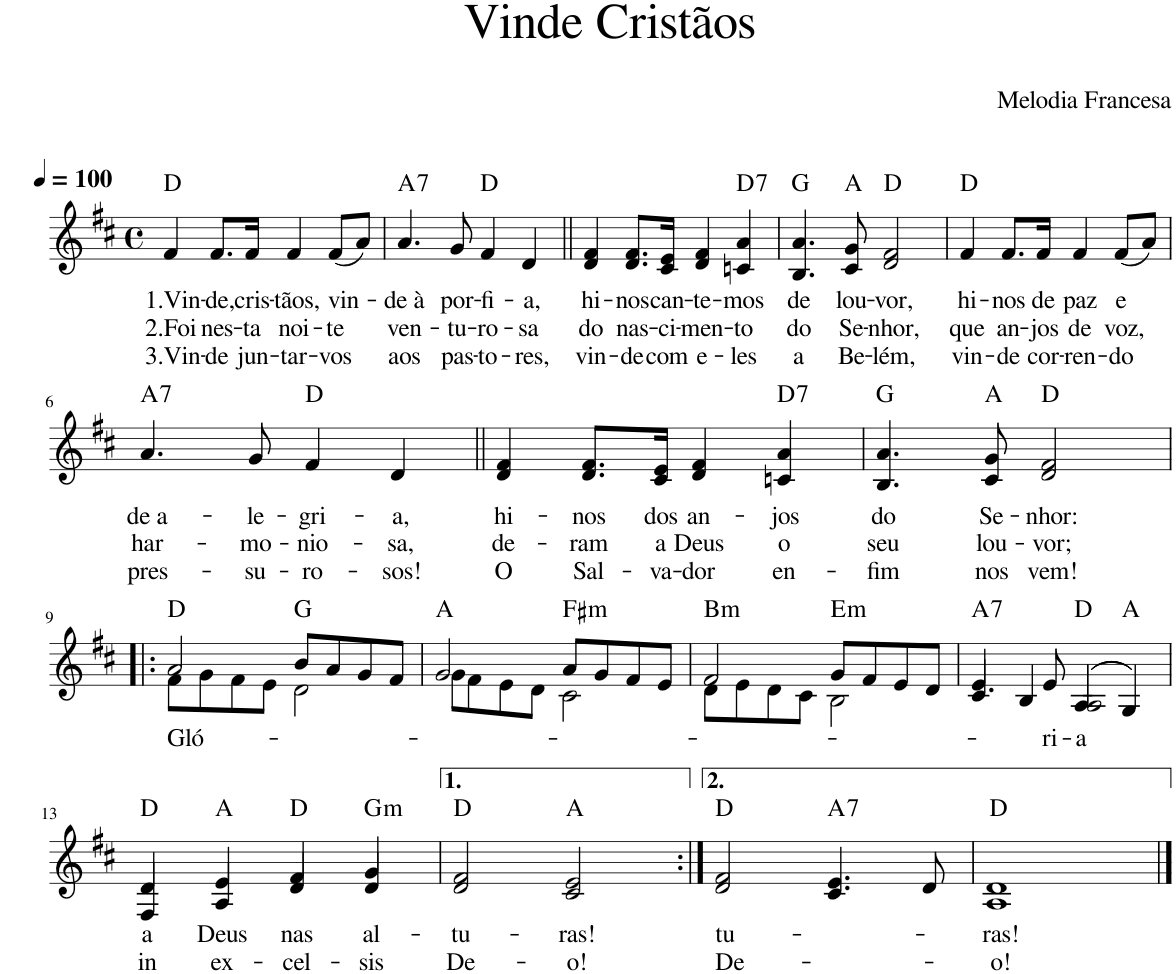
**kern	**text	**text	**text	**harte
*part1	*part1	*part1	*part1	*part1
*staff1	*staff1	*staff1	*staff1	*
*I"Voz	*	*	*	*
*clefG2	*	*	*	*
*k[f#c#]	*	*	*	*
*M4/4	*	*	*	*
*met(c)	*	*	*	*
*MM100	*	*	*	*
=1	=1	=1	=1	=1
!	!LO:LY:b	!LO:LY:b	!LO:LY:b	!
4f#/	1.Vin-	2.Foi	3.Vin-	D:maj
!	!LO:LY:b	!LO:LY:b	!LO:LY:b	!
8.f#/L	-de,	nes-	-de	.
!	!LO:LY:b	!LO:LY:b	!LO:LY:b	!
16f#/Jk	cris-	-ta	jun-	.
!	!LO:LY:b	!LO:LY:b	!LO:LY:b	!
4f#/	-tãos,	noi-	-tar-	.
!	!LO:LY:b	!LO:LY:b	!LO:LY:b	!
(8f#/L	vin-	-te	-vos	.
8a/J)	.	.	.	.
=2	=2	=2	=2	=2
!	!LO:LY:b	!LO:LY:b	!LO:LY:b	!LO:H:kt=7
4.a/	-de à	ven-	aos	A:7
!	!LO:LY:b	!LO:LY:b	!LO:LY:b	!
8g/	por-	-tu-	pas-	.
!	!LO:LY:b	!LO:LY:b	!LO:LY:b	!
4f#/	-fi-	-ro-	-to-	D:maj
!	!LO:LY:b	!LO:LY:b	!LO:LY:b	!
4d/	-a,	-sa	-res,	.
=3||	=3||	=3||	=3||	=3||
!	!LO:LY:b	!LO:LY:b	!LO:LY:b	!
4d/ 4f#/	hi-	do	vin-	.
!	!LO:LY:b	!LO:LY:b	!LO:LY:b	!
8.d/ 8.f#/L	-nos	nas-	-de	.
!	!LO:LY:b	!LO:LY:b	!LO:LY:b	!
16c#/ 16e/Jk	can-	-ci-	com	.
!	!LO:LY:b	!LO:LY:b	!LO:LY:b	!
4d/ 4f#/	-te-	-men-	e-	.
!	!LO:LY:b	!LO:LY:b	!LO:LY:b	!LO:H:kt=7
4cn/ 4a/	-mos	-to	-les	D:7
=4	=4	=4	=4	=4
!	!LO:LY:b	!LO:LY:b	!LO:LY:b	!
4.B/ 4.a/	de	do	a	G:maj
!	!LO:LY:b	!LO:LY:b	!LO:LY:b	!
8c#/ 8g/	lou-	Se-	Be-	A:maj
!	!LO:LY:b	!LO:LY:b	!LO:LY:b	!
2d/ 2f#/	-vor,	-nhor,	-lém,	D:maj
=5	=5	=5	=5	=5
!	!LO:LY:b	!LO:LY:b	!LO:LY:b	!
4f#/	hi-	que	vin-	D:maj
!	!LO:LY:b	!LO:LY:b	!LO:LY:b	!
8.f#/L	-nos	an-	-de	.
!	!LO:LY:b	!LO:LY:b	!LO:LY:b	!
16f#/Jk	de	-jos	cor-	.
!	!LO:LY:b	!LO:LY:b	!LO:LY:b	!
4f#/	paz	de	-ren-	.
!	!LO:LY:b	!LO:LY:b	!LO:LY:b	!
(8f#/L	e	voz,	-do	.
8a/J)	.	.	.	.
!!LO:LB:g=z
=6	=6	=6	=6	=6
!	!LO:LY:b	!LO:LY:b	!LO:LY:b	!LO:H:kt=7
4.a/	de a-	har-	pres-	A:7
!	!LO:LY:b	!LO:LY:b	!LO:LY:b	!
8g/	-le-	-mo-	-su-	.
!	!LO:LY:b	!LO:LY:b	!LO:LY:b	!
4f#/	-gri-	-nio-	-ro-	D:maj
!	!LO:LY:b	!LO:LY:b	!LO:LY:b	!
4d/	-a,	-sa,	-sos!	.
=7||	=7||	=7||	=7||	=7||
!	!LO:LY:b	!LO:LY:b	!LO:LY:b	!
4d/ 4f#/	hi-	de-	O	.
!	!LO:LY:b	!LO:LY:b	!LO:LY:b	!
8.d/ 8.f#/L	-nos	-ram	Sal-	.
!	!LO:LY:b	!LO:LY:b	!LO:LY:b	!
16c#/ 16e/Jk	dos	a	-va-	.
!	!LO:LY:b	!LO:LY:b	!LO:LY:b	!
4d/ 4f#/	an-	Deus	-dor	.
!	!LO:LY:b	!LO:LY:b	!LO:LY:b	!LO:H:kt=7
4cn/ 4a/	-jos	o	en-	D:7
=8	=8	=8	=8	=8
!	!LO:LY:b	!LO:LY:b	!LO:LY:b	!
4.B/ 4.a/	do	seu	-fim	G:maj
!	!LO:LY:b	!LO:LY:b	!LO:LY:b	!
8c#/ 8g/	Se-	lou-	nos	A:maj
!	!LO:LY:b	!LO:LY:b	!LO:LY:b	!
2d/ 2f#/	-nhor:	-vor;	vem!	D:maj
!!LO:LB:g=z
=9!|:	=9!|:	=9!|:	=9!|:	=9!|:
!	!LO:LY:b	!	!	!
*^	*	*	*	*
2a/	8f#\L	Gló-	.	.	D:maj
.	8g\	.	.	.	.
.	8f#\	.	.	.	.
.	8e\J	.	.	.	.
8b/L	2d\	.	.	.	G:maj
8a/	.	.	.	.	.
8g/	.	.	.	.	.
8f#/J	.	.	.	.	.
=10	=10	=10	=10	=10	=10
2g/	8g\L	.	.	.	A:maj
.	8f#\	.	.	.	.
.	8e\	.	.	.	.
.	8d\J	.	.	.	.
!	!	!	!	!	!LO:H:kt=m
8a/L	2c#\	.	.	.	F#:min
8g/	.	.	.	.	.
8f#/	.	.	.	.	.
8e/J	.	.	.	.	.
=11	=11	=11	=11	=11	=11
!	!	!	!	!	!LO:H:kt=m
2f#/	8d\L	.	.	.	B:min
.	8e\	.	.	.	.
.	8d\	.	.	.	.
.	8c#\J	.	.	.	.
!	!	!	!	!	!LO:H:kt=m
8g/L	2B\	.	.	.	E:min
8f#/	.	.	.	.	.
8e/	.	.	.	.	.
8d/J	.	.	.	.	.
=12	=12	=12	=12	=12	=12
!	!	!	!	!	!LO:H:kt=7
4c#/	4.e/	.	.	.	A:7
4B/	.	.	.	.	.
!	!	!LO:LY:b	!	!	!
.	8e/	-ri-	.	.	.
!	!	!LO:LY:b	!	!	!
((4A/	2A/	-a	.	.	D:maj
4G/))	.	.	.	.	A:maj
!!LO:LB:g=z	!!
=13	=13	=13	=13	=13	=13
!	!	!LO:LY:b	!LO:LY:b	!	!
4d/	4F#/	a	in	.	D:maj
!	!	!LO:LY:b	!LO:LY:b	!	!
4e/	4A/	Deus	ex-	.	A:maj
!	!	!LO:LY:b	!LO:LY:b	!	!
4f#/	4d/	nas	-cel-	.	D:maj
!	!	!LO:LY:b	!LO:LY:b	!	!LO:H:kt=m
4g/	4d/	al-	-sis	.	G:min
=14	=14	=14	=14	=14	=14
!	!	!LO:LY:b	!LO:LY:b	!	!
*v	*v	*	*	*	*
2d/ 2f#/	-tu-	De-	.	D:maj
!	!LO:LY:b	!LO:LY:b	!	!
2c#/ 2e/	-ras!	-o!	.	A:maj
=15:|!	=15:|!	=15:|!	=15:|!	=15:|!
!	!LO:LY:b	!LO:LY:b	!	!
2d/ 2f#/	tu-	De-	.	D:maj
!	!	!	!	!LO:H:kt=7
4.c#/ 4.e/	.	.	.	A:7
8d/	.	.	.	.
=16	=16	=16	=16	=16
!	!LO:LY:b	!LO:LY:b	!	!
1A 1d	-ras!	-o!	.	D:maj
==	==	==	==	==
*-	*-	*-	*-	*-
